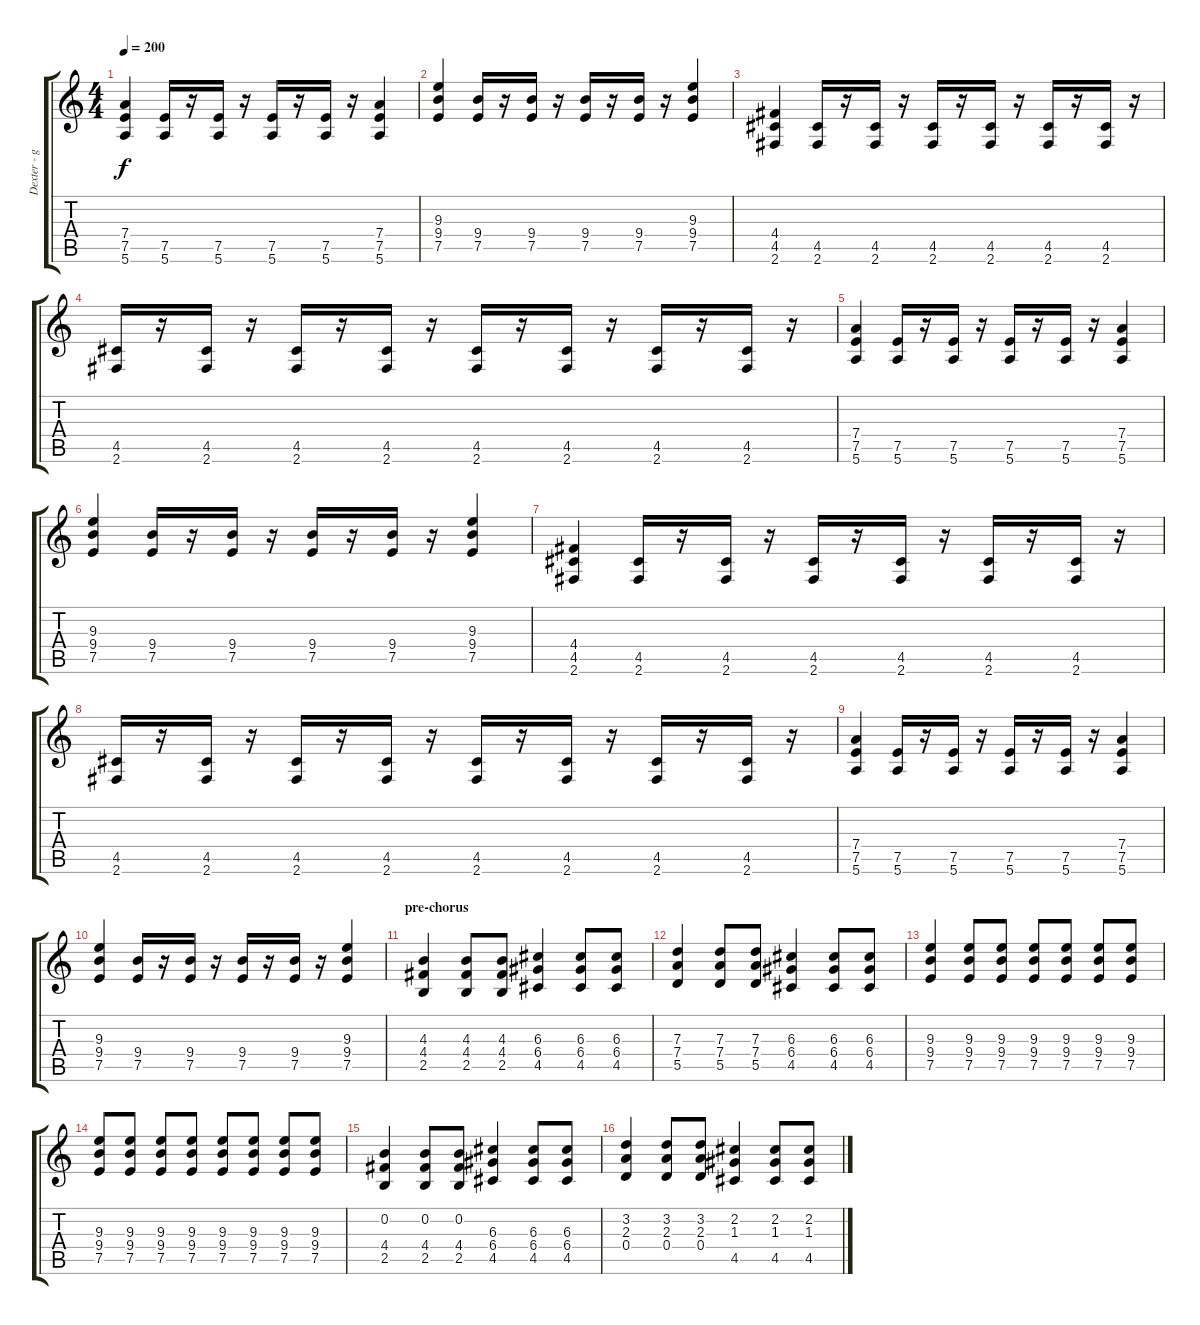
\track ("Dexter - guitar" "Dexter - g") {instrument distortionguitar}
\staff {score tabs}
\tuning (E4 B3 G3 D3 A2 E2) {hide}
\ts (4 4)
\tempo 200
\clef g2
\ks c
(7.4 7.5 5.6).4{dy f} (7.5 5.6).16 r.16 (7.5 5.6).16 r.16 (7.5 5.6).16 r.16 (7.5 5.6).16 r.16 (7.4 7.5 5.6).4 |
(9.3 9.4 7.5).4 (9.4 7.5).16 r.16 (9.4 7.5).16 r.16 (9.4 7.5).16 r.16 (9.4 7.5).16 r.16 (9.3 9.4 7.5).4 |
(4.4 4.5 2.6).4 (4.5 2.6).16 r.16 (4.5 2.6).16 r.16 (4.5 2.6).16 r.16 (4.5 2.6).16 r.16 (4.5 2.6).16 r.16 (4.5 2.6).16 r.16 |
(4.5 2.6).16 r.16 (4.5 2.6).16 r.16 (4.5 2.6).16 r.16 (4.5 2.6).16 r.16 (4.5 2.6).16 r.16 (4.5 2.6).16 r.16 (4.5 2.6).16 r.16 (4.5 2.6).16 r.16 |
(7.4 7.5 5.6).4 (7.5 5.6).16 r.16 (7.5 5.6).16 r.16 (7.5 5.6).16 r.16 (7.5 5.6).16 r.16 (7.4 7.5 5.6).4 |
(9.3 9.4 7.5).4 (9.4 7.5).16 r.16 (9.4 7.5).16 r.16 (9.4 7.5).16 r.16 (9.4 7.5).16 r.16 (9.3 9.4 7.5).4 |
(4.4 4.5 2.6).4 (4.5 2.6).16 r.16 (4.5 2.6).16 r.16 (4.5 2.6).16 r.16 (4.5 2.6).16 r.16 (4.5 2.6).16 r.16 (4.5 2.6).16 r.16 |
(4.5 2.6).16 r.16 (4.5 2.6).16 r.16 (4.5 2.6).16 r.16 (4.5 2.6).16 r.16 (4.5 2.6).16 r.16 (4.5 2.6).16 r.16 (4.5 2.6).16 r.16 (4.5 2.6).16 r.16 |
(7.4 7.5 5.6).4 (7.5 5.6).16 r.16 (7.5 5.6).16 r.16 (7.5 5.6).16 r.16 (7.5 5.6).16 r.16 (7.4 7.5 5.6).4 |
(9.3 9.4 7.5).4 (9.4 7.5).16 r.16 (9.4 7.5).16 r.16 (9.4 7.5).16 r.16 (9.4 7.5).16 r.16 (9.3 9.4 7.5).4 |
\section ("" "pre-chorus")
(4.3 4.4 2.5).4 (4.3 4.4 2.5).8 (4.3 4.4 2.5).8 (6.3 6.4 4.5).4 (6.3 6.4 4.5).8 (6.3 6.4 4.5).8 |
(7.3 7.4 5.5).4 (7.3 7.4 5.5).8 (7.3 7.4 5.5).8 (6.3 6.4 4.5).4 (6.3 6.4 4.5).8 (6.3 6.4 4.5).8 |
(9.3 9.4 7.5).4 (9.3 9.4 7.5).8 (9.3 9.4 7.5).8 (9.3 9.4 7.5).8 (9.3 9.4 7.5).8 (9.3 9.4 7.5).8 (9.3 9.4 7.5).8 |
(9.3 9.4 7.5).8 (9.3 9.4 7.5).8 (9.3 9.4 7.5).8 (9.3 9.4 7.5).8 (9.3 9.4 7.5).8 (9.3 9.4 7.5).8 (9.3 9.4 7.5).8 (9.3 9.4 7.5).8 |
(0.2 4.4 2.5).4 (0.2 4.4 2.5).8 (0.2 4.4 2.5).8 (6.3 6.4 4.5).4 (6.3 6.4 4.5).8 (6.3 6.4 4.5).8 |
(3.2 2.3 0.4).4 (3.2 2.3 0.4).8 (3.2 2.3 0.4).8 (2.2 1.3 4.5).4 (2.2 1.3 4.5).8 (2.2 1.3 4.5).8
